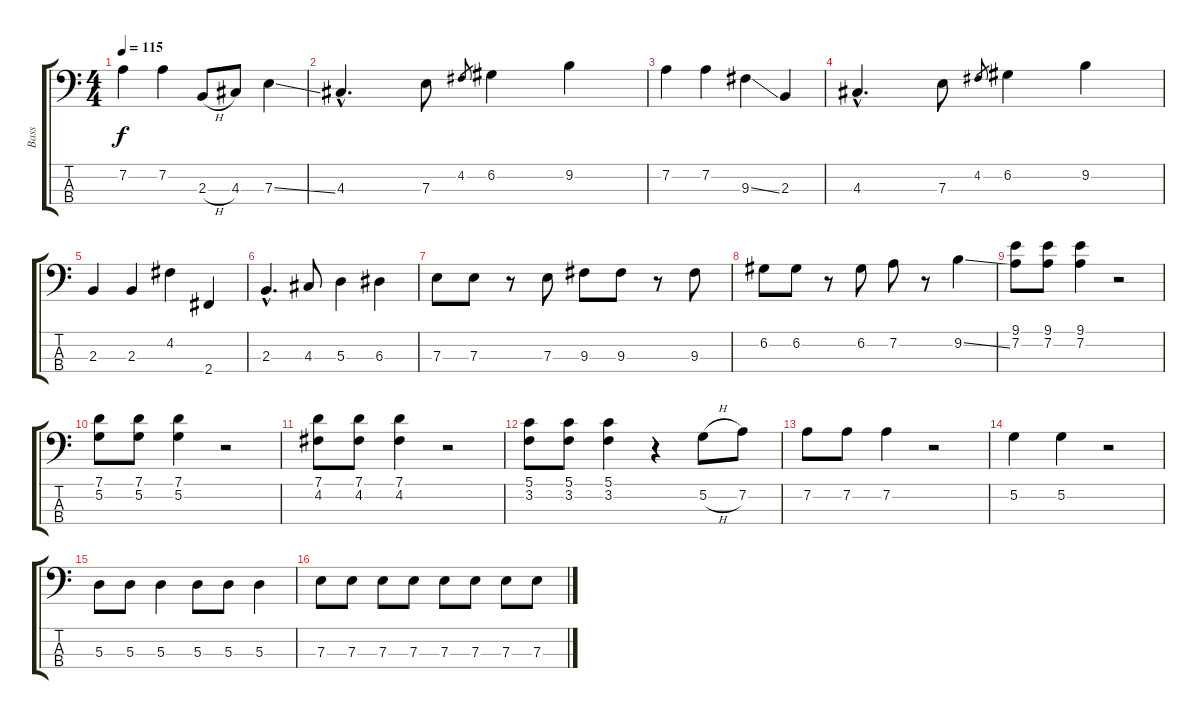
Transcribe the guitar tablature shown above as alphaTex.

\track ("Bass" "Bass") {instrument electricbassfinger}
\staff {score tabs}
\tuning (G2 D2 A1 E1) {hide}
\ts (4 4)
\tempo 115
\clef f4
\ks c
7.2.4{dy f} 7.2.4 2.3{h}.8 4.3.8 7.3{ss}.4 |
4.3{hac}.4{d} 7.3.8 4.2.8{gr} 6.2.4 9.2.4 |
7.2.4 7.2.4 9.3{ss}.4 2.3.4 |
4.3{hac}.4{d} 7.3.8 4.2.8{gr} 6.2.4 9.2.4 |
2.3.4 2.3.4 4.2.4 2.4.4 |
2.3{hac}.4{d} 4.3.8 5.3.4 6.3.4 |
7.3.8 7.3.8 r.8 7.3.8 9.3.8 9.3.8 r.8 9.3.8 |
6.2.8 6.2.8 r.8 6.2.8 7.2.8 r.8 9.2{ss}.4 |
(9.1 7.2).8 (9.1 7.2).8 (9.1 7.2).4 r.2 |
(7.1 5.2).8 (7.1 5.2).8 (7.1 5.2).4 r.2 |
(7.1 4.2).8 (7.1 4.2).8 (7.1 4.2).4 r.2 |
(5.1 3.2).8 (5.1 3.2).8 (5.1 3.2).4 r.4 5.2{h}.8 7.2.8 |
7.2.8 7.2.8 7.2.4 r.2 |
5.2.4 5.2.4 r.2 |
5.3.8 5.3.8 5.3.4 5.3.8 5.3.8 5.3.4 |
7.3.8 7.3.8 7.3.8 7.3.8 7.3.8 7.3.8 7.3.8 7.3.8
